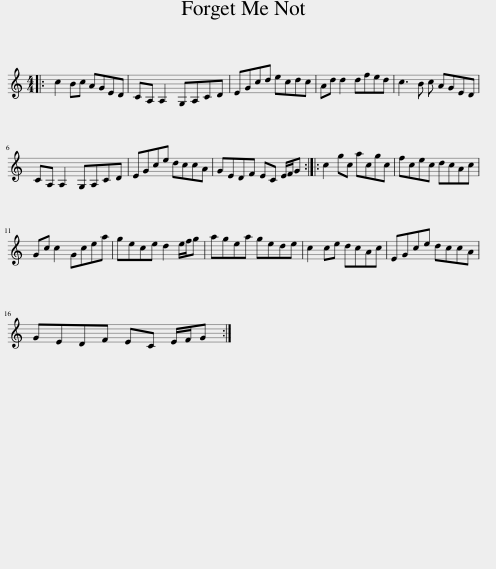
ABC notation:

X:1
L:1/8
M:4/4
I:linebreak $
K:C
V:1 treble
V:1
|: c2 Bc AGED | CA, A,2 G,A,CD | EGcd ecdc | Ad d2 dfed | c3 B c AGED |$ %5
 CA, A,2 G,A,CD | EGce dccA | GEDF EC E/F/G :: c2 gc acgc | fcec dcAc |$ %10
 Gc c2 Gcea | gece d2 e/f/g | agea gede | c2 ce dcAc | EGce dccA |$ %15
 GEDF EC E/F/G :| %16
